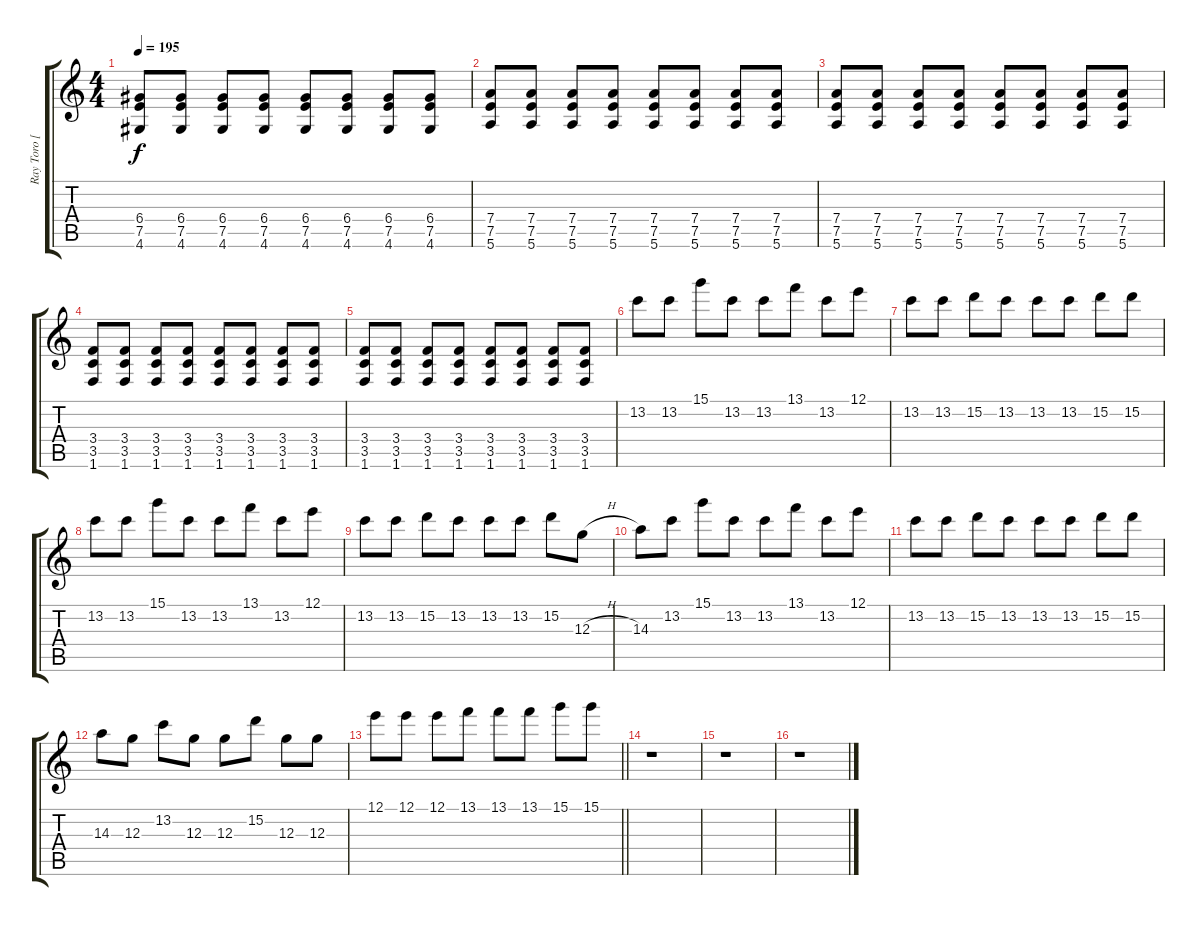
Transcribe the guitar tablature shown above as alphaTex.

\track ("Ray Toro [Distortion]" "Ray Toro [") {instrument distortionguitar}
\staff {score tabs}
\tuning (E4 B3 G3 D3 A2 E2) {hide}
\ts (4 4)
\tempo 195
\clef g2
\ks c
(6.4 7.5 4.6).8{dy f} (6.4 7.5 4.6).8 (6.4 7.5 4.6).8 (6.4 7.5 4.6).8 (6.4 7.5 4.6).8 (6.4 7.5 4.6).8 (6.4 7.5 4.6).8 (6.4 7.5 4.6).8 |
(7.4 7.5 5.6).8 (7.4 7.5 5.6).8 (7.4 7.5 5.6).8 (7.4 7.5 5.6).8 (7.4 7.5 5.6).8 (7.4 7.5 5.6).8 (7.4 7.5 5.6).8 (7.4 7.5 5.6).8 |
(7.4 7.5 5.6).8 (7.4 7.5 5.6).8 (7.4 7.5 5.6).8 (7.4 7.5 5.6).8 (7.4 7.5 5.6).8 (7.4 7.5 5.6).8 (7.4 7.5 5.6).8 (7.4 7.5 5.6).8 |
(3.4 3.5 1.6).8 (3.4 3.5 1.6).8 (3.4 3.5 1.6).8 (3.4 3.5 1.6).8 (3.4 3.5 1.6).8 (3.4 3.5 1.6).8 (3.4 3.5 1.6).8 (3.4 3.5 1.6).8 |
(3.4 3.5 1.6).8 (3.4 3.5 1.6).8 (3.4 3.5 1.6).8 (3.4 3.5 1.6).8 (3.4 3.5 1.6).8 (3.4 3.5 1.6).8 (3.4 3.5 1.6).8 (3.4 3.5 1.6).8 |
13.2.8 13.2.8 15.1.8 13.2.8 13.2.8 13.1.8 13.2.8 12.1.8 |
13.2.8 13.2.8 15.2.8 13.2.8 13.2.8 13.2.8 15.2.8 15.2.8 |
13.2.8 13.2.8 15.1.8 13.2.8 13.2.8 13.1.8 13.2.8 12.1.8 |
13.2.8 13.2.8 15.2.8 13.2.8 13.2.8 13.2.8 15.2.8 12.3{h}.8 |
14.3.8 13.2.8 15.1.8 13.2.8 13.2.8 13.1.8 13.2.8 12.1.8 |
13.2.8 13.2.8 15.2.8 13.2.8 13.2.8 13.2.8 15.2.8 15.2.8 |
14.3.8 12.3.8 13.2.8 12.3.8 12.3.8 15.2.8 12.3.8 12.3.8 |
\barLineRight lightlight
12.1.8 12.1.8 12.1.8 13.1.8 13.1.8 13.1.8 15.1.8 15.1.8 |
r.1 |
r.1 |
r.1
